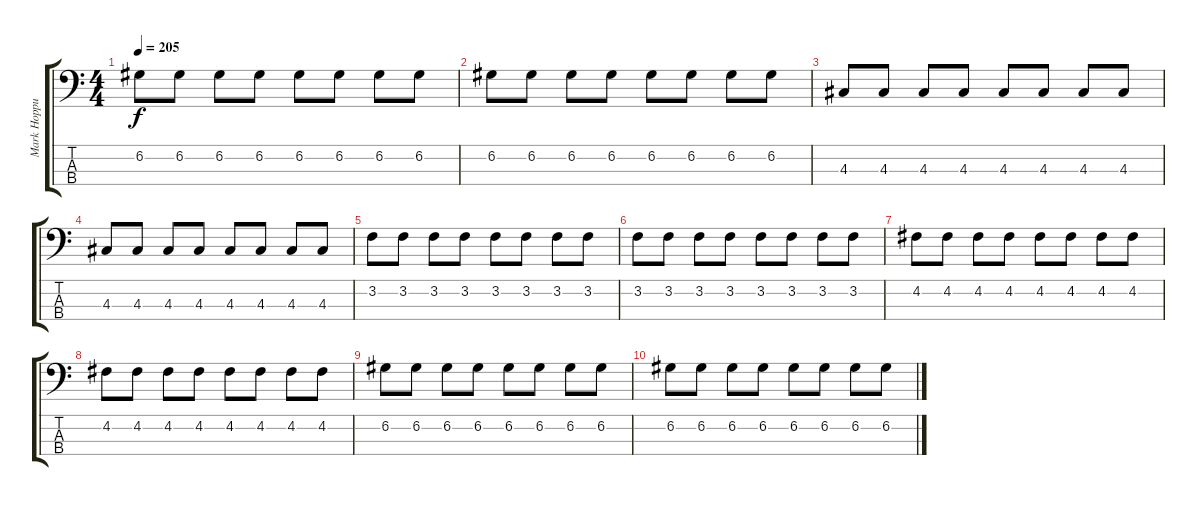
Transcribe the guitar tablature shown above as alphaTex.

\track ("Mark Hoppus (Bass)" "Mark Hoppu") {instrument electricbasspick}
\staff {score tabs}
\tuning (G2 D2 A1 E1) {hide}
\ts (4 4)
\tempo 205
\clef f4
\ks c
6.2.8{dy f} 6.2.8 6.2.8 6.2.8 6.2.8 6.2.8 6.2.8 6.2.8 |
6.2.8 6.2.8 6.2.8 6.2.8 6.2.8 6.2.8 6.2.8 6.2.8 |
4.3.8 4.3.8 4.3.8 4.3.8 4.3.8 4.3.8 4.3.8 4.3.8 |
4.3.8 4.3.8 4.3.8 4.3.8 4.3.8 4.3.8 4.3.8 4.3.8 |
3.2.8 3.2.8 3.2.8 3.2.8 3.2.8 3.2.8 3.2.8 3.2.8 |
3.2.8 3.2.8 3.2.8 3.2.8 3.2.8 3.2.8 3.2.8 3.2.8 |
4.2.8 4.2.8 4.2.8 4.2.8 4.2.8 4.2.8 4.2.8 4.2.8 |
4.2.8 4.2.8 4.2.8 4.2.8 4.2.8 4.2.8 4.2.8 4.2.8 |
6.2.8 6.2.8 6.2.8 6.2.8 6.2.8 6.2.8 6.2.8 6.2.8 |
6.2.8 6.2.8 6.2.8 6.2.8 6.2.8 6.2.8 6.2.8 6.2.8
